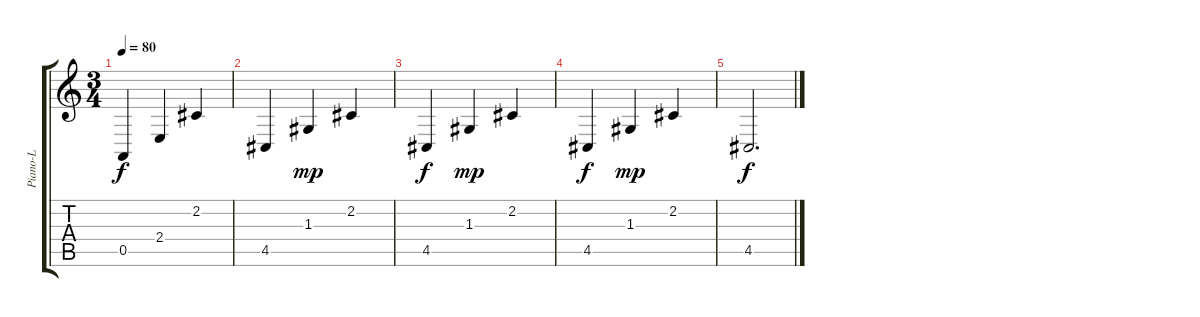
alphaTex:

\track ("Piano-L" "Piano-L") {instrument acousticgrandpiano}
\staff {score tabs}
\tuning (E4 B3 G3 D3 A2 E2) {hide}
\ts (3 4)
\tempo 80
\clef g2
\ks c
0.5.4{dy f} 2.4.4 2.2.4 |
4.5.4 1.3.4{dy mp} 2.2.4 |
4.5.4{dy f} 1.3.4{dy mp} 2.2.4 |
4.5.4{dy f} 1.3.4{dy mp} 2.2.4 |
4.5.2{d dy f}
